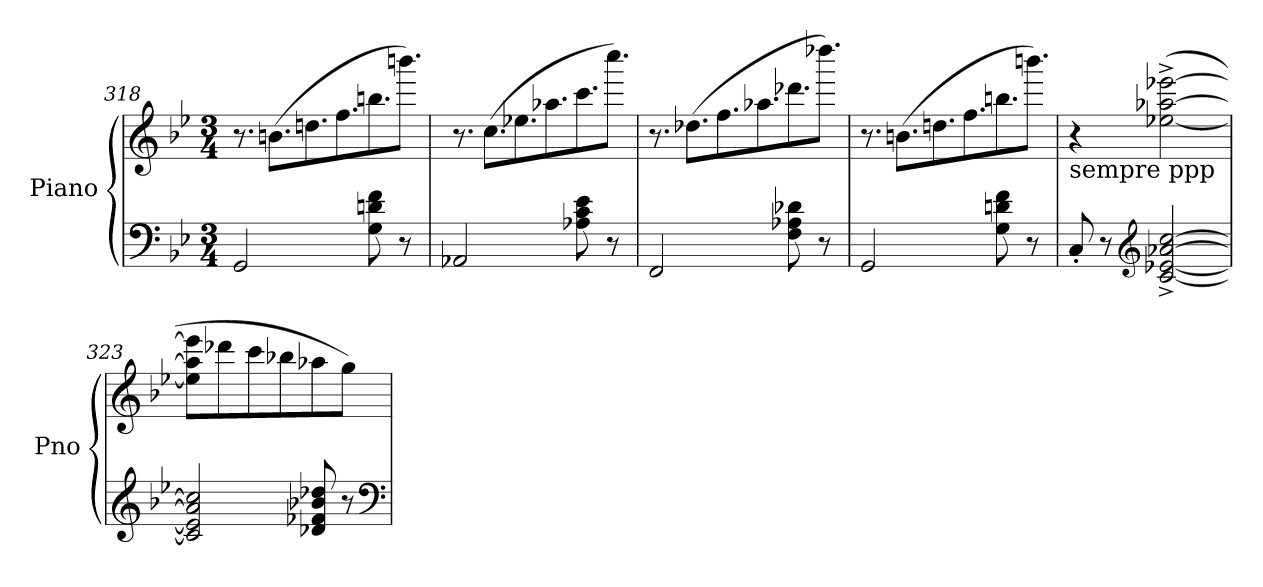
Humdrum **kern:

**kern	**kern
*part1	*part1
*staff2	*staff1
*I"Piano	*
*I'Pno	*
!!LO:PB:g=z
*clefF4	*clefG2
*k[b-e-]	*k[b-e-]
*B-:	*B-:
*M3/4	*M3/4
*	*Xtuplet
=318	=318
2GG/	12.r
.	(12.bn\L
.	12.ddn\
.	12.ff\
8G\ 8dn\ 8f\	12.bbn\
8r	12.bbbn\J)
=319	=319
2AA-X/	12.r
.	(12.cc\L
.	12.ee-X\
.	12.aa-X\
8A-X\ 8c\ 8e-\	12.ccc\
8r	12.cccc\J)
=320	=320
2FF/	12.r
.	(12.dd-X\L
.	12.ff\
.	12.aa-X\
8F\ 8A-X\ 8d-X\	12.ddd-X\
8r	12.dddd-X\J)
=321	=321
2GG/	12.r
.	(12.bn\L
.	12.ddn\
.	12.ff\
8G\ 8dn\ 8f\	12.bbn\
8r	12.bbbn\J)
!!LO:PB:g=z
=322	=322
!	!LO:TX:b:t=sempre ppp
8C'/	4r
8r	.
*clefG2	*
[2c/^ [2e-X/^ [2a-X/^ [2cc/^	([2ee-X\^ [2aa-X\^ [2eee-X\^
=323	=323
2c/] 2e-/] 2a-/] 2cc/]	8ee-\] 8aa-\] 8eee-\]L
.	8ddd-X\
.	8ccc\
.	8bb-X\
8d-X/ 8f-X/ 8b-X/ 8dd-X/	8aa-X\
8r	8gg\J)
*clefF4	*
=	=
*-	*-
